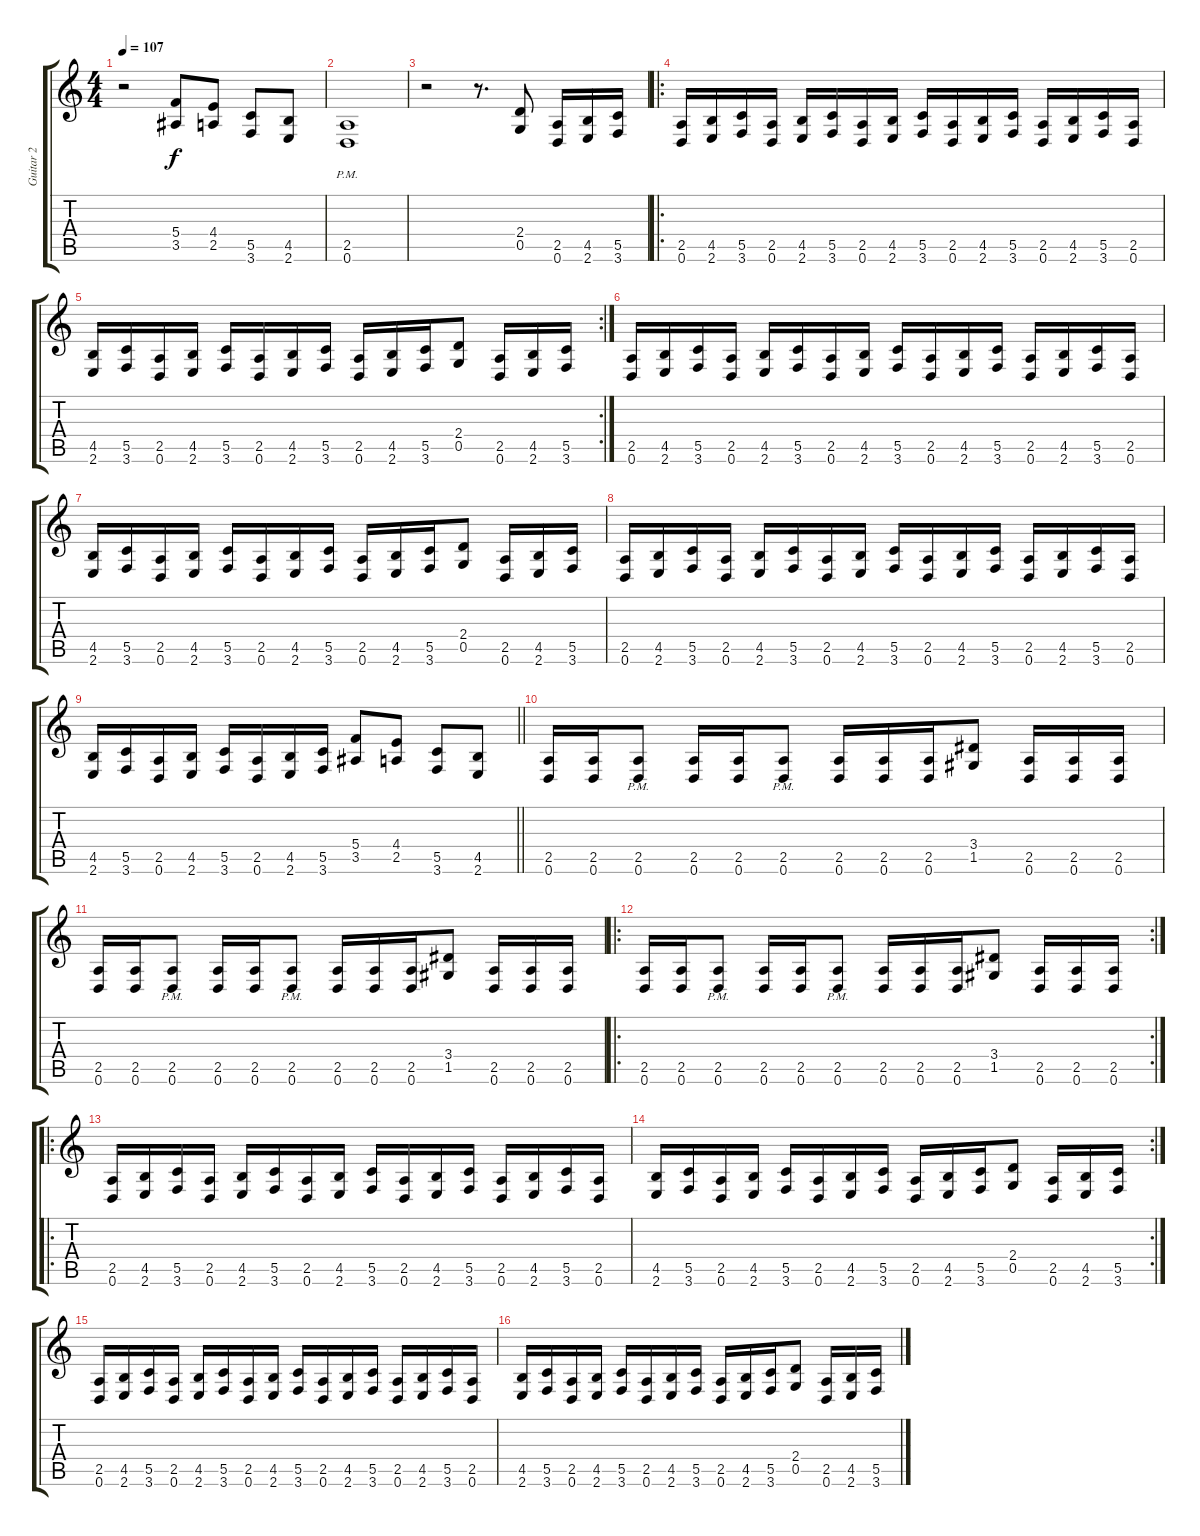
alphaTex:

\track ("Guitar 2" "Guitar 2") {instrument overdrivenguitar}
\staff {score tabs}
\tuning (D4 A3 F3 C3 G2 D2) {hide}
\ts (4 4)
\tempo 107
\clef g2
\ks c
r.2{dy f instrument overdrivenguitar} (5.4 3.5).8 (4.4 2.5).8 (5.5 3.6).8 (4.5 2.6).8 |
(2.5{pm} 0.6{pm}).1 |
r.2 r.8{d} (2.4 0.5).8 (2.5 0.6).16 (4.5 2.6).16 (5.5 3.6).16 |
\ro
(2.5 0.6).16 (4.5 2.6).16 (5.5 3.6).16 (2.5 0.6).16 (4.5 2.6).16 (5.5 3.6).16 (2.5 0.6).16 (4.5 2.6).16 (5.5 3.6).16 (2.5 0.6).16 (4.5 2.6).16 (5.5 3.6).16 (2.5 0.6).16 (4.5 2.6).16 (5.5 3.6).16 (2.5 0.6).16 |
\rc 2
(4.5 2.6).16 (5.5 3.6).16 (2.5 0.6).16 (4.5 2.6).16 (5.5 3.6).16 (2.5 0.6).16 (4.5 2.6).16 (5.5 3.6).16 (2.5 0.6).16 (4.5 2.6).16 (5.5 3.6).16 (2.4 0.5).8 (2.5 0.6).16 (4.5 2.6).16 (5.5 3.6).16 |
(2.5 0.6).16 (4.5 2.6).16 (5.5 3.6).16 (2.5 0.6).16 (4.5 2.6).16 (5.5 3.6).16 (2.5 0.6).16 (4.5 2.6).16 (5.5 3.6).16 (2.5 0.6).16 (4.5 2.6).16 (5.5 3.6).16 (2.5 0.6).16 (4.5 2.6).16 (5.5 3.6).16 (2.5 0.6).16 |
(4.5 2.6).16 (5.5 3.6).16 (2.5 0.6).16 (4.5 2.6).16 (5.5 3.6).16 (2.5 0.6).16 (4.5 2.6).16 (5.5 3.6).16 (2.5 0.6).16 (4.5 2.6).16 (5.5 3.6).16 (2.4 0.5).8 (2.5 0.6).16 (4.5 2.6).16 (5.5 3.6).16 |
(2.5 0.6).16 (4.5 2.6).16 (5.5 3.6).16 (2.5 0.6).16 (4.5 2.6).16 (5.5 3.6).16 (2.5 0.6).16 (4.5 2.6).16 (5.5 3.6).16 (2.5 0.6).16 (4.5 2.6).16 (5.5 3.6).16 (2.5 0.6).16 (4.5 2.6).16 (5.5 3.6).16 (2.5 0.6).16 |
\barLineRight lightlight
(4.5 2.6).16 (5.5 3.6).16 (2.5 0.6).16 (4.5 2.6).16 (5.5 3.6).16 (2.5 0.6).16 (4.5 2.6).16 (5.5 3.6).16 (5.4 3.5).8 (4.4 2.5).8 (5.5 3.6).8 (4.5 2.6).8 |
(2.5 0.6).16 (2.5 0.6).16 (2.5{pm} 0.6{pm}).8 (2.5 0.6).16 (2.5 0.6).16 (2.5{pm} 0.6{pm}).8 (2.5 0.6).16 (2.5 0.6).16 (2.5 0.6).16 (3.4 1.5).8 (2.5 0.6).16 (2.5 0.6).16 (2.5 0.6).16 |
(2.5 0.6).16 (2.5 0.6).16 (2.5{pm} 0.6{pm}).8 (2.5 0.6).16 (2.5 0.6).16 (2.5{pm} 0.6{pm}).8 (2.5 0.6).16 (2.5 0.6).16 (2.5 0.6).16 (3.4 1.5).8 (2.5 0.6).16 (2.5 0.6).16 (2.5 0.6).16 |
\ro
\rc 2
(2.5 0.6).16 (2.5 0.6).16 (2.5{pm} 0.6{pm}).8 (2.5 0.6).16 (2.5 0.6).16 (2.5{pm} 0.6{pm}).8 (2.5 0.6).16 (2.5 0.6).16 (2.5 0.6).16 (3.4 1.5).8 (2.5 0.6).16 (2.5 0.6).16 (2.5 0.6).16 |
\ro
(2.5 0.6).16 (4.5 2.6).16 (5.5 3.6).16 (2.5 0.6).16 (4.5 2.6).16 (5.5 3.6).16 (2.5 0.6).16 (4.5 2.6).16 (5.5 3.6).16 (2.5 0.6).16 (4.5 2.6).16 (5.5 3.6).16 (2.5 0.6).16 (4.5 2.6).16 (5.5 3.6).16 (2.5 0.6).16 |
\rc 2
(4.5 2.6).16 (5.5 3.6).16 (2.5 0.6).16 (4.5 2.6).16 (5.5 3.6).16 (2.5 0.6).16 (4.5 2.6).16 (5.5 3.6).16 (2.5 0.6).16 (4.5 2.6).16 (5.5 3.6).16 (2.4 0.5).8 (2.5 0.6).16 (4.5 2.6).16 (5.5 3.6).16 |
(2.5 0.6).16 (4.5 2.6).16 (5.5 3.6).16 (2.5 0.6).16 (4.5 2.6).16 (5.5 3.6).16 (2.5 0.6).16 (4.5 2.6).16 (5.5 3.6).16 (2.5 0.6).16 (4.5 2.6).16 (5.5 3.6).16 (2.5 0.6).16 (4.5 2.6).16 (5.5 3.6).16 (2.5 0.6).16 |
(4.5 2.6).16 (5.5 3.6).16 (2.5 0.6).16 (4.5 2.6).16 (5.5 3.6).16 (2.5 0.6).16 (4.5 2.6).16 (5.5 3.6).16 (2.5 0.6).16 (4.5 2.6).16 (5.5 3.6).16 (2.4 0.5).8 (2.5 0.6).16 (4.5 2.6).16 (5.5 3.6).16
